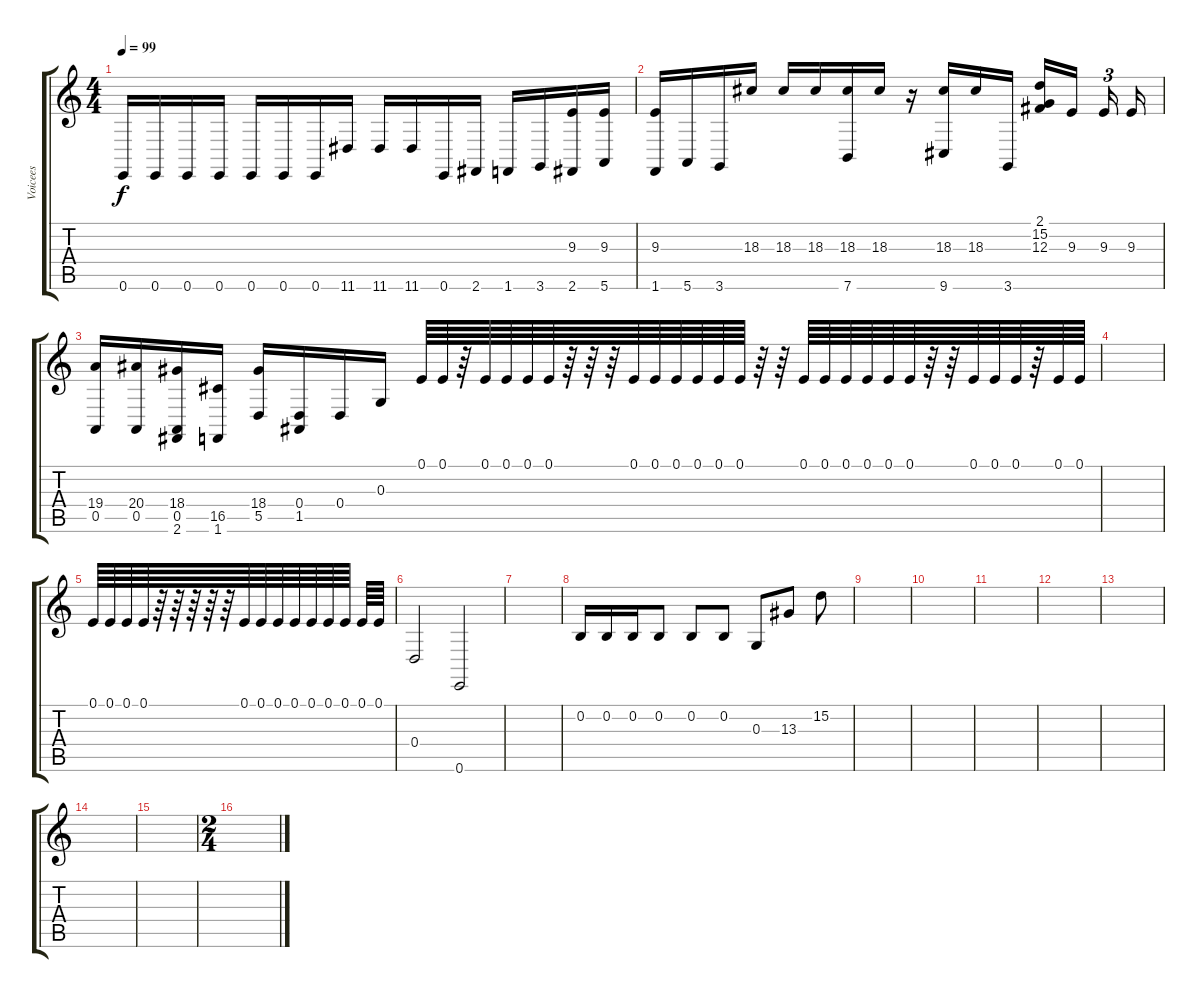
\track ("Voicees" "Voicees") {instrument helicopter}
\staff {score tabs}
\tuning (E4 B3 G3 D3 A2 E2) {hide}
\ts (4 4)
\tempo 99
\clef g2
\ks c
0.6.16{dy f instrument helicopter} 0.6.16 0.6.16 0.6.16 0.6.16 0.6.16 0.6.16 11.6.16 11.6.16 11.6.16 0.6.16 2.6.16 1.6.16 3.6.16 (9.3 2.6).16 (9.3 5.6).16 |
(9.3 1.6).16 5.6.16 3.6.16 18.3.16 18.3.16 18.3.16 (18.3 7.6).16 18.3.16 r.16 (18.3 9.6).16 18.3.16 3.6.16 (2.1 15.2 12.3).16 9.3.16 9.3.16{tu (3 2)} 9.3.16 |
(19.4 0.5).16{volume 4 instrument gunshot} (20.4 0.5).16 (18.4 0.5 2.6).16 (16.5 1.6).16 (18.4 5.5).16 (0.4 1.5).16 0.4.16 0.3.16 0.1.64 0.1.64 r.64 0.1.64 0.1.64 0.1.64 0.1.64 r.64 r.64 r.64 0.1.64 0.1.64 0.1.64 0.1.64 0.1.64 0.1.64 r.64 r.64 0.1.64 0.1.64 0.1.64 0.1.64 0.1.64 0.1.64 r.64 r.64 0.1.64 0.1.64 0.1.64 r.64 0.1.64 0.1.64 |
|
0.1.64 0.1.64 0.1.64 0.1.64 r.64 r.64 r.64 r.64 r.64 0.1.64 0.1.64 0.1.64 0.1.64 0.1.64 0.1.64 0.1.64 0.1.64 0.1.64 |
0.4.2 0.6.2 |
|
0.2.16 0.2.16 0.2.16 0.2.8 0.2.8 0.2.8 0.3.8 13.3.8 15.2.8 |
|
|
|
|
|
|
|
\ts (2 4)
